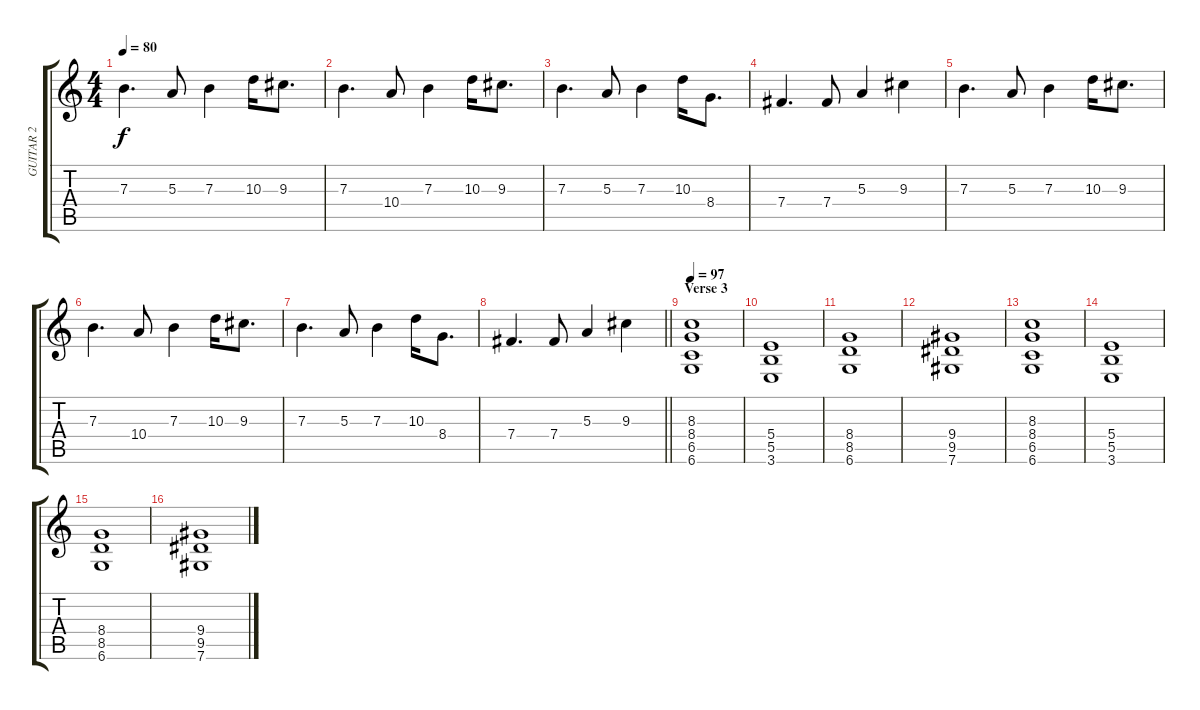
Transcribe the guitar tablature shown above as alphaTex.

\track ("GUITAR 2" "GUITAR 2") {instrument overdrivenguitar}
\staff {score tabs}
\tuning (Db4 Ab3 E3 B2 Gb2 Db2) {hide}
\ts (4 4)
\tempo 80
\clef g2
\ks c
7.3.4{d dy f} 5.3.8 7.3.4 10.3.16 9.3.8{d} |
7.3.4{d} 10.4.8 7.3.4 10.3.16 9.3.8{d} |
7.3.4{d} 5.3.8 7.3.4 10.3.16 8.4.8{d} |
7.4.4{d} 7.4.8 5.3.4 9.3.4 |
7.3.4{d} 5.3.8 7.3.4 10.3.16 9.3.8{d} |
7.3.4{d} 10.4.8 7.3.4 10.3.16 9.3.8{d} |
7.3.4{d} 5.3.8 7.3.4 10.3.16 8.4.8{d} |
\barLineRight lightlight
7.4.4{d} 7.4.8 5.3.4 9.3.4 |
\section ("" "Verse 3")
\tempo 97
(8.3 8.4 6.5 6.6).1 |
(5.4 5.5 3.6).1 |
(8.4 8.5 6.6).1 |
(9.4 9.5 7.6).1 |
(8.3 8.4 6.5 6.6).1 |
(5.4 5.5 3.6).1 |
(8.4 8.5 6.6).1 |
(9.4 9.5 7.6).1
